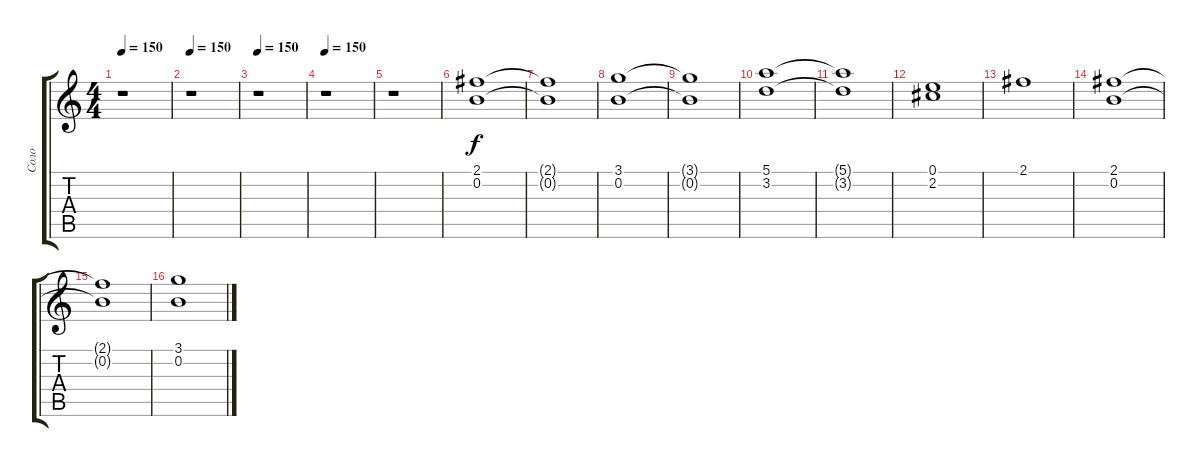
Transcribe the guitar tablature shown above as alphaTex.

\track ("Соло" "Соло") {instrument distortionguitar}
\staff {score tabs}
\tuning (E4 B3 G3 D3 A2 E2) {hide}
\ts (4 4)
\tempo 150
\clef g2
\ks c
r.1{dy f} |
\tempo 150
r.1 |
\tempo 150
r.1 |
\tempo 150
r.1 |
r.1 |
(2.1 0.2).1 |
(2.1{t} 0.2{t}).1 |
(3.1 0.2).1 |
(3.1{t} 0.2{t}).1 |
(5.1 3.2).1 |
(5.1{t} 3.2{t}).1 |
(0.1 2.2).1 |
2.1.1 |
(2.1 0.2).1 |
(2.1{t} 0.2{t}).1 |
(3.1 0.2).1
